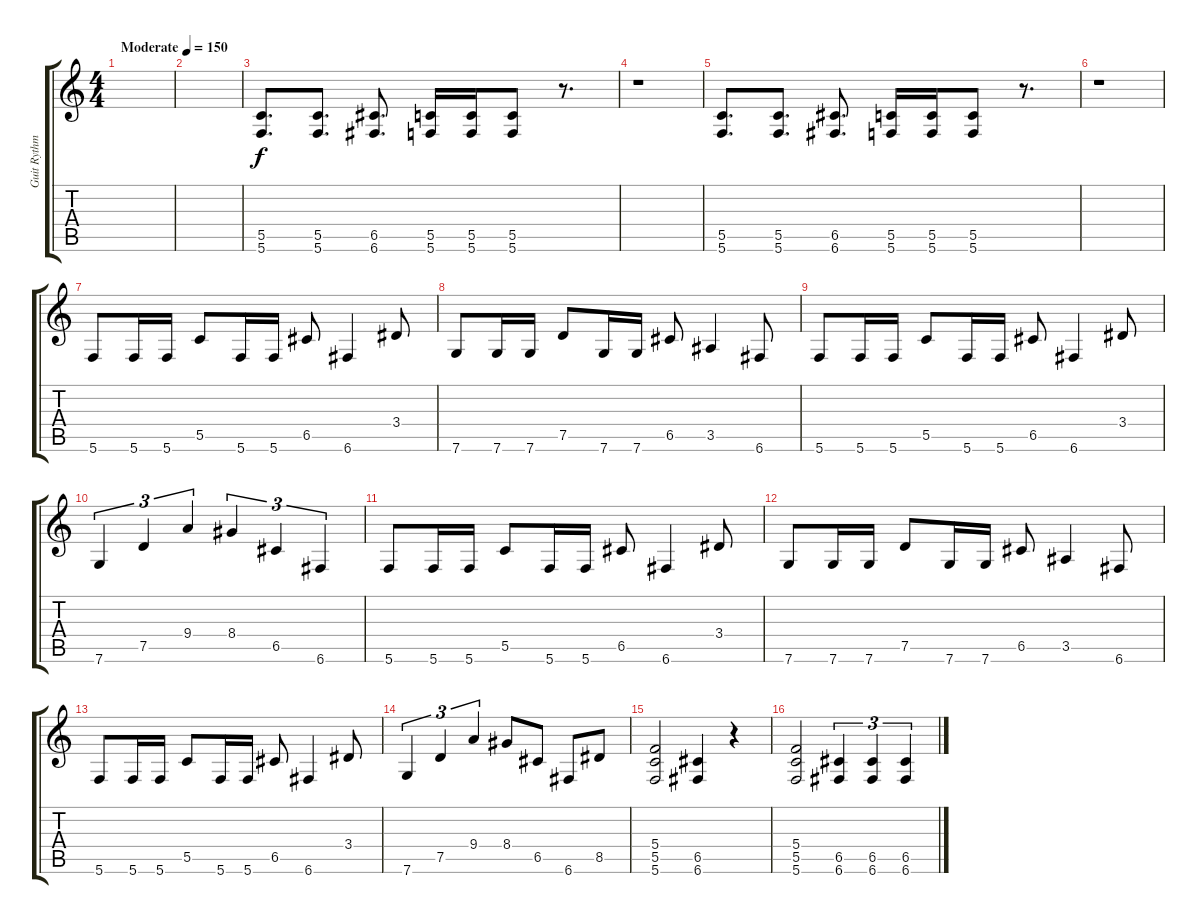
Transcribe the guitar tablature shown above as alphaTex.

\track ("Guit Rythm" "Guit Rythm") {instrument distortionguitar}
\staff {score tabs}
\tuning (D4 A3 F3 C3 G2 C2) {hide}
\ts (4 4)
\tempo (150 "Moderate")
\clef g2
\ks c
|
|
(5.5 5.6).8{d} (5.5 5.6).8{d} (6.5 6.6).8{d} (5.5 5.6).16 (5.5 5.6).16 (5.5 5.6).8 r.8{d} |
r.1 |
(5.5 5.6).8{d} (5.5 5.6).8{d} (6.5 6.6).8{d} (5.5 5.6).16 (5.5 5.6).16 (5.5 5.6).8 r.8{d} |
r.1 |
5.6.8 5.6.16 5.6.16 5.5.8 5.6.16 5.6.16 6.5.8 6.6.4 3.4.8 |
7.6.8 7.6.16 7.6.16 7.5.8 7.6.16 7.6.16 6.5.8 3.5.4 6.6.8 |
5.6.8 5.6.16 5.6.16 5.5.8 5.6.16 5.6.16 6.5.8 6.6.4 3.4.8 |
7.6.4{tu (3 2)} 7.5.4{tu (3 2)} 9.4.4{tu (3 2)} 8.4.4{tu (3 2)} 6.5.4{tu (3 2)} 6.6.4{tu (3 2)} |
5.6.8 5.6.16 5.6.16 5.5.8 5.6.16 5.6.16 6.5.8 6.6.4 3.4.8 |
7.6.8 7.6.16 7.6.16 7.5.8 7.6.16 7.6.16 6.5.8 3.5.4 6.6.8 |
5.6.8 5.6.16 5.6.16 5.5.8 5.6.16 5.6.16 6.5.8 6.6.4 3.4.8 |
7.6.4{tu (3 2)} 7.5.4{tu (3 2)} 9.4.4{tu (3 2)} 8.4.8 6.5.8 6.6.8 8.5.8 |
(5.4 5.5 5.6).2 (6.5 6.6).4 r.4 |
(5.4 5.5 5.6).2 (6.5 6.6).4{tu (3 2)} (6.5 6.6).4{tu (3 2)} (6.5 6.6).4{tu (3 2)}
